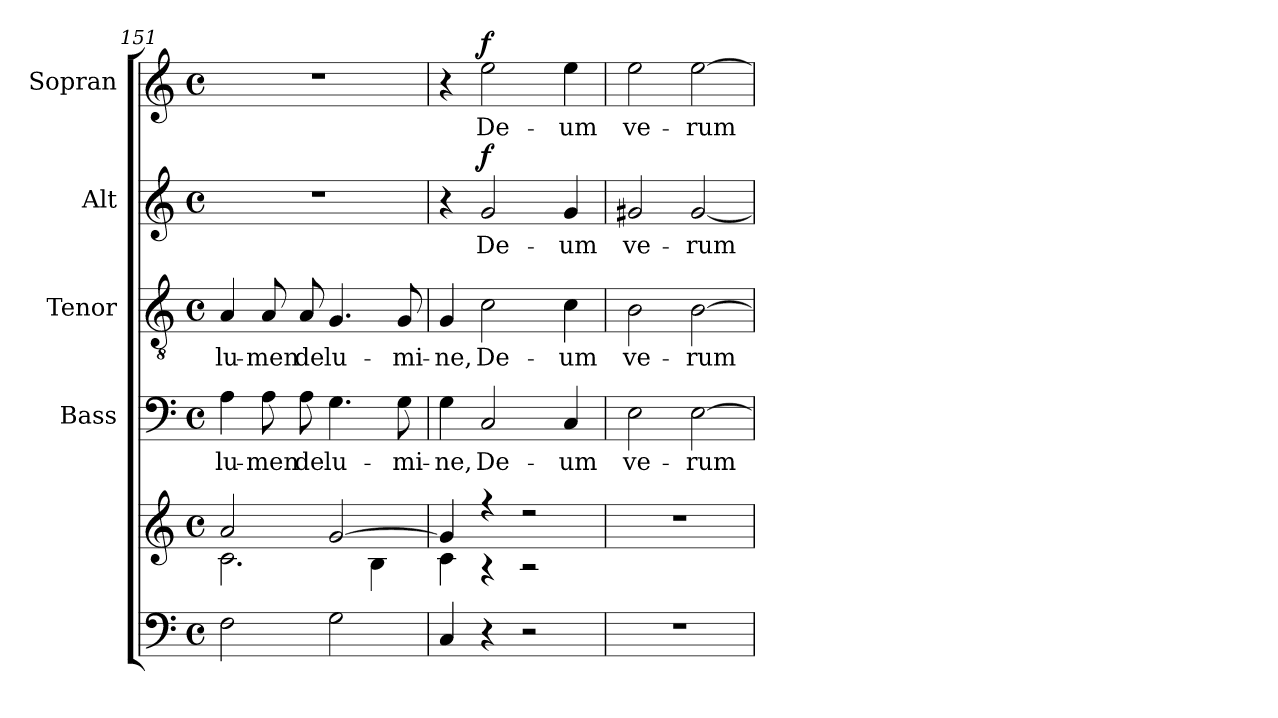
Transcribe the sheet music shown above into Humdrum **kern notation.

**kern	**kern	**kern	**text	**kern	**text	**kern	**text	**dynam	**kern	**text	**dynam
*part5	*part5	*part4	*part4	*part3	*part3	*part2	*part2	*part2	*part1	*part1	*part1
*staff6	*staff5	*staff4	*staff4	*staff3	*staff3	*staff2	*staff2	*staff2	*staff1	*staff1	*staff1
*	*	*I"Bass	*	*I"Tenor	*	*I"Alt	*	*	*I"Sopran	*	*
*	*	*I'B.	*	*I'T.	*	*I'A.	*	*	*I'S.	*	*
*clefF4	*clefG2	*clefF4	*	*clefGv2	*	*clefG2	*	*	*clefG2	*	*
*k[]	*k[]	*k[]	*	*k[]	*	*k[]	*	*	*k[]	*	*
*C:	*C:	*C:	*	*C:	*	*C:	*	*	*C:	*	*
*M4/4	*M4/4	*M4/4	*	*M4/4	*	*M4/4	*	*	*M4/4	*	*
*met(c)	*met(c)	*met(c)	*	*met(c)	*	*met(c)	*	*	*met(c)	*	*
=151	=151	=151	=151	=151	=151	=151	=151	=151	=151	=151	=151
*	*^	*	*	*	*	*	*	*	*	*	*
!	!	!	!	!LO:LY:b	!	!LO:LY:b	!	!	!	!	!	!
2F\	2a/	2.c\	4A\	lu-	4A/	lu-	1r	.	.	1r	.	.
!	!	!	!	!LO:LY:b	!	!LO:LY:b	!	!	!	!	!	!
.	.	.	8A\	-men	8A/	-men	.	.	.	.	.	.
!	!	!	!	!LO:LY:b	!	!LO:LY:b	!	!	!	!	!	!
.	.	.	8A\	de	8A/	de	.	.	.	.	.	.
!	!	!	!	!LO:LY:b	!	!LO:LY:b	!	!	!	!	!	!
2G\	[>2g/	.	4.G\	lu-	4.G/	lu-	.	.	.	.	.	.
.	.	4B\	.	.	.	.	.	.	.	.	.	.
!	!	!	!	!LO:LY:b	!	!LO:LY:b	!	!	!	!	!	!
.	.	.	8G\	-mi-	8G/	-mi-	.	.	.	.	.	.
=152	=152	=152	=152	=152	=152	=152	=152	=152	=152	=152	=152	=152
!	!	!	!	!LO:LY:b	!	!LO:LY:b	!	!	!	!	!	!
4C/	4g/]	4c\	4G\	-ne,	4G/	-ne,	4r	.	.	4r	.	.
!	!	!	!	!LO:LY:b	!	!LO:LY:b	!	!LO:LY:b	!LO:DY:a	!	!LO:LY:b	!LO:DY:a
4r	4r	4r	2C/	De-	2c\	De-	2g/	De-	f	2ee\	De-	f
2r	2r	2r	.	.	.	.	.	.	.	.	.	.
!	!	!	!	!LO:LY:b	!	!LO:LY:b	!	!LO:LY:b	!	!	!LO:LY:b	!
.	.	.	4C/	-um	4c\	-um	4g/	-um	.	4ee\	-um	.
*	*v	*v	*	*	*	*	*	*	*	*	*	*
!!LO:PB:g=z
=153	=153	=153	=153	=153	=153	=153	=153	=153	=153	=153	=153
!	!	!	!LO:LY:b	!	!LO:LY:b	!	!LO:LY:b	!	!	!LO:LY:b	!
1r	1r	2E\	ve-	2B\	ve-	2g#X/	ve-	.	2ee\	ve-	.
!	!	!	!LO:LY:b	!	!LO:LY:b	!	!LO:LY:b	!	!	!LO:LY:b	!
.	.	[2E\	-rum	[2B\	-rum	[2g#/	-rum	.	[2ee\	-rum	.
=	=	=	=	=	=	=	=	=	=	=	=
*-	*-	*-	*-	*-	*-	*-	*-	*-	*-	*-	*-
